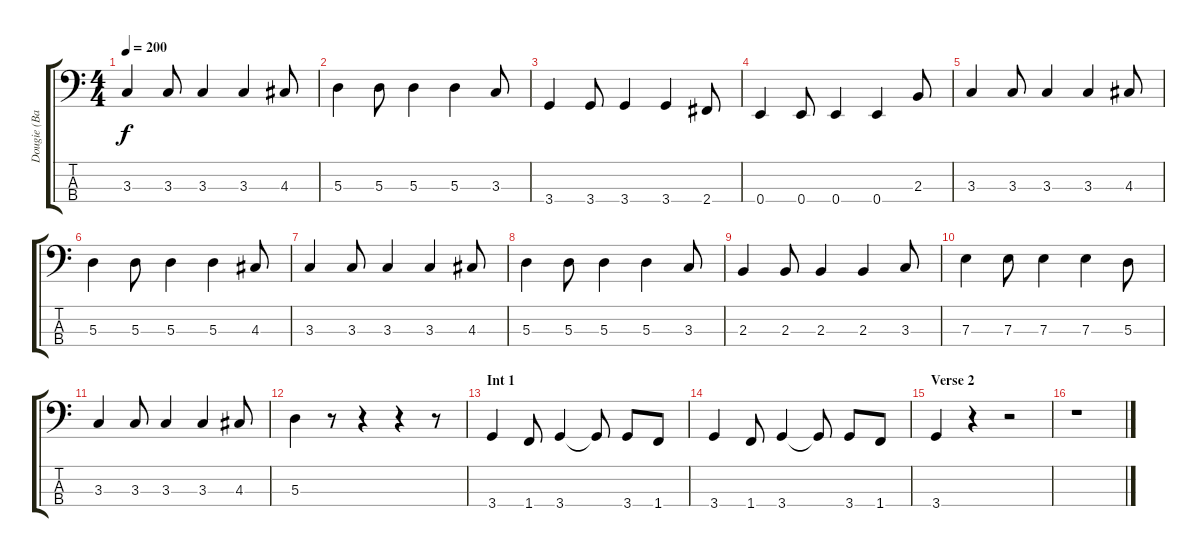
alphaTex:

\track ("Dougie (Bass)" "Dougie (Ba") {instrument electricbasspick}
\staff {score tabs}
\tuning (G2 D2 A1 E1) {hide}
\ts (4 4)
\tempo 200
\clef f4
\ks c
3.3.4{dy f} 3.3.8 3.3.4 3.3.4 4.3.8 |
5.3.4 5.3.8 5.3.4 5.3.4 3.3.8 |
3.4.4 3.4.8 3.4.4 3.4.4 2.4.8 |
0.4.4 0.4.8 0.4.4 0.4.4 2.3.8 |
3.3.4 3.3.8 3.3.4 3.3.4 4.3.8 |
5.3.4 5.3.8 5.3.4 5.3.4 4.3.8 |
3.3.4 3.3.8 3.3.4 3.3.4 4.3.8 |
5.3.4 5.3.8 5.3.4 5.3.4 3.3.8 |
2.3.4 2.3.8 2.3.4 2.3.4 3.3.8 |
7.3.4 7.3.8 7.3.4 7.3.4 5.3.8 |
3.3.4 3.3.8 3.3.4 3.3.4 4.3.8 |
5.3.4 r.8 r.4 r.4 r.8 |
\section ("" "Int 1")
3.4.4 1.4.8 3.4.4 3.4{t}.8 3.4.8 1.4.8 |
3.4.4 1.4.8 3.4.4 3.4{t}.8 3.4.8 1.4.8 |
\section ("" "Verse 2")
3.4.4 r.4 r.2 |
r.1
